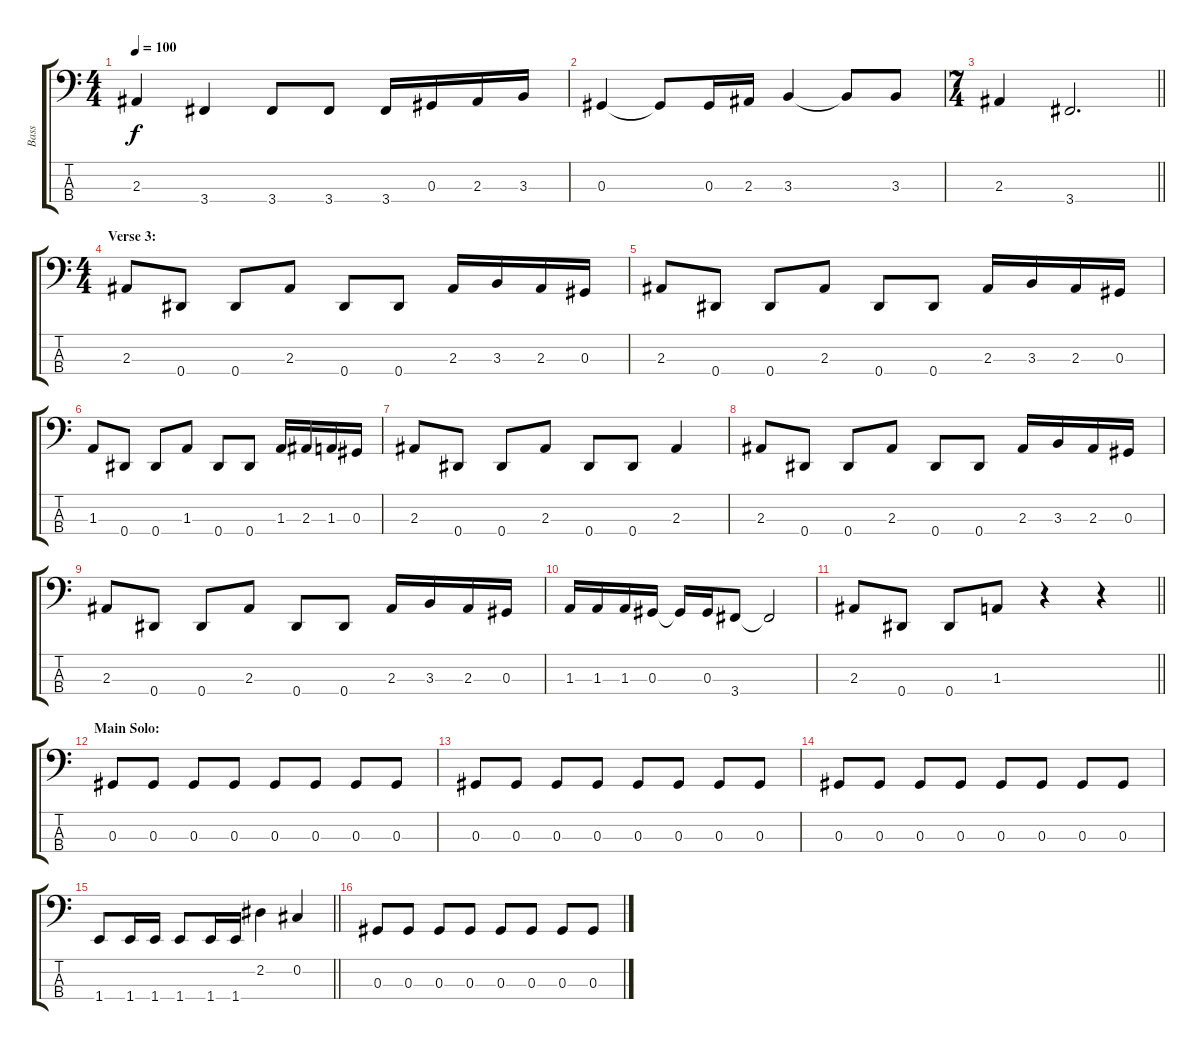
\track ("Bass" "Bass") {instrument slapbass2}
\staff {score tabs}
\tuning (Gb2 Db2 Ab1 Eb1) {hide}
\ts (4 4)
\tempo 100
\clef f4
\ks c
2.3.4{dy f} 3.4.4 3.4.8 3.4.8 3.4.16 0.3.16 2.3.16 3.3.16 |
0.3.4 0.3{t}.8 0.3.16 2.3.16 3.3.4 3.3{t}.8 3.3.8 |
\ts (7 4)
\barLineRight lightlight
2.3.4 3.4.2{d} |
\ts (4 4)
\section ("" "Verse 3:")
2.3.8 0.4.8 0.4.8 2.3.8 0.4.8 0.4.8 2.3.16 3.3.16 2.3.16 0.3.16 |
2.3.8 0.4.8 0.4.8 2.3.8 0.4.8 0.4.8 2.3.16 3.3.16 2.3.16 0.3.16 |
1.3.8 0.4.8 0.4.8 1.3.8 0.4.8 0.4.8 1.3.16 2.3.16 1.3.16 0.3.16 |
2.3.8 0.4.8 0.4.8 2.3.8 0.4.8 0.4.8 2.3.4 |
2.3.8 0.4.8 0.4.8 2.3.8 0.4.8 0.4.8 2.3.16 3.3.16 2.3.16 0.3.16 |
2.3.8 0.4.8 0.4.8 2.3.8 0.4.8 0.4.8 2.3.16 3.3.16 2.3.16 0.3.16 |
1.3.16 1.3.16 1.3.16 0.3.16 0.3{t}.16 0.3.16 3.4.8 3.4{t}.2 |
\barLineRight lightlight
2.3.8 0.4.8 0.4.8 1.3.8 r.4 r.4 |
\section ("" "Main Solo:")
0.3.8 0.3.8 0.3.8 0.3.8 0.3.8 0.3.8 0.3.8 0.3.8 |
0.3.8 0.3.8 0.3.8 0.3.8 0.3.8 0.3.8 0.3.8 0.3.8 |
0.3.8 0.3.8 0.3.8 0.3.8 0.3.8 0.3.8 0.3.8 0.3.8 |
\barLineRight lightlight
1.4.8 1.4.16 1.4.16 1.4.8 1.4.16 1.4.16 2.2.4 0.2.4 |
0.3.8 0.3.8 0.3.8 0.3.8 0.3.8 0.3.8 0.3.8 0.3.8
